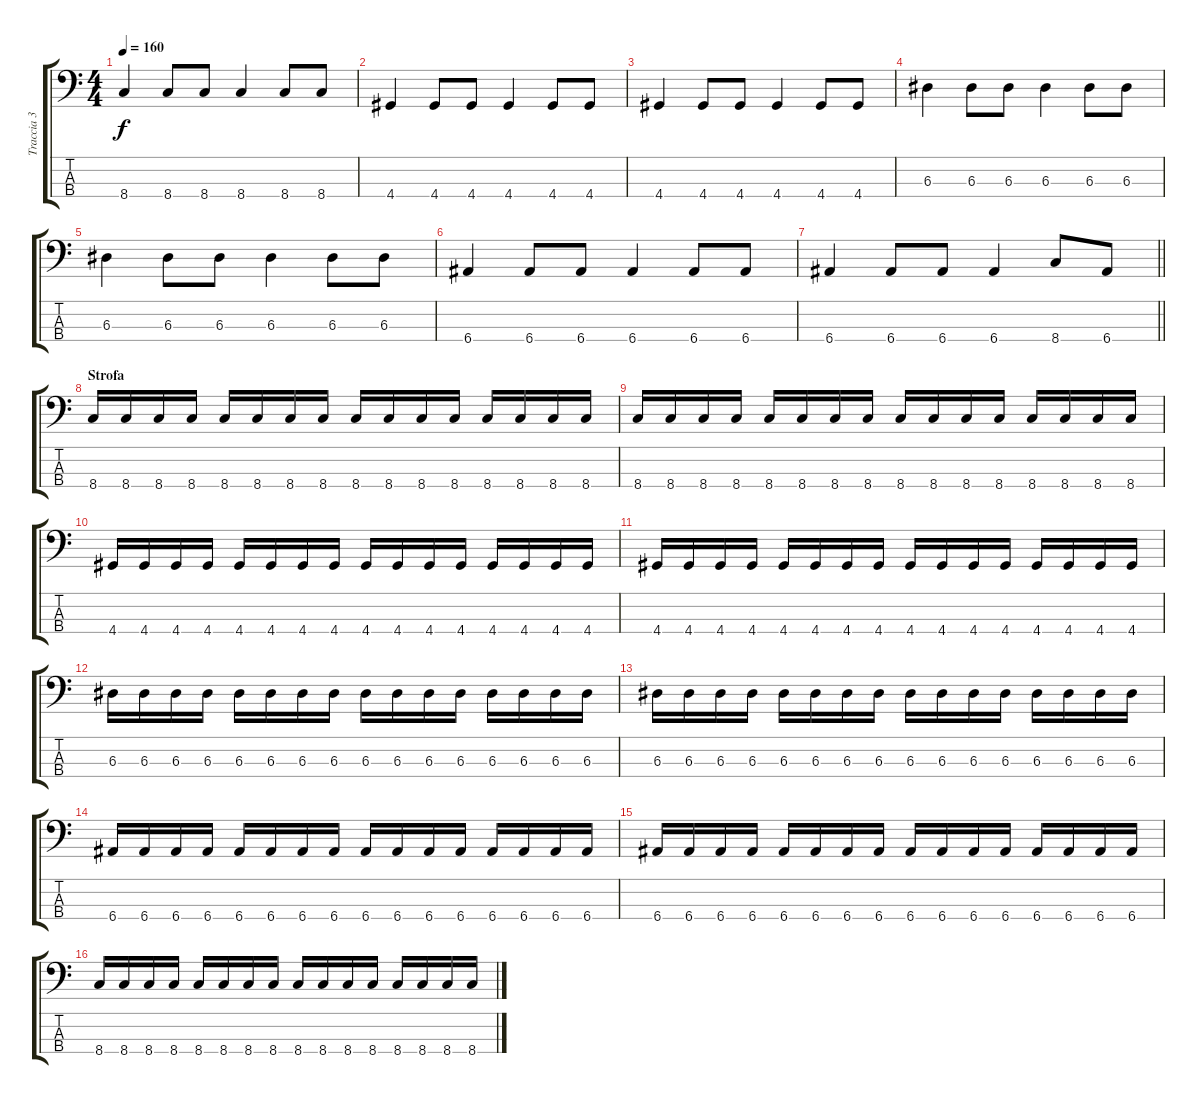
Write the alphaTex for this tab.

\track ("Traccia 3" "Traccia 3") {instrument electricbassfinger}
\staff {score tabs}
\tuning (G2 D2 A1 E1) {hide}
\ts (4 4)
\tempo 160
\clef f4
\ks c
8.4.4{dy f} 8.4.8 8.4.8 8.4.4 8.4.8 8.4.8 |
4.4.4 4.4.8 4.4.8 4.4.4 4.4.8 4.4.8 |
4.4.4 4.4.8 4.4.8 4.4.4 4.4.8 4.4.8 |
6.3.4 6.3.8 6.3.8 6.3.4 6.3.8 6.3.8 |
6.3.4 6.3.8 6.3.8 6.3.4 6.3.8 6.3.8 |
6.4.4 6.4.8 6.4.8 6.4.4 6.4.8 6.4.8 |
\barLineRight lightlight
6.4.4 6.4.8 6.4.8 6.4.4 8.4.8 6.4.8 |
\section ("" "Strofa")
8.4.16 8.4.16 8.4.16 8.4.16 8.4.16 8.4.16 8.4.16 8.4.16 8.4.16 8.4.16 8.4.16 8.4.16 8.4.16 8.4.16 8.4.16 8.4.16 |
8.4.16 8.4.16 8.4.16 8.4.16 8.4.16 8.4.16 8.4.16 8.4.16 8.4.16 8.4.16 8.4.16 8.4.16 8.4.16 8.4.16 8.4.16 8.4.16 |
4.4.16 4.4.16 4.4.16 4.4.16 4.4.16 4.4.16 4.4.16 4.4.16 4.4.16 4.4.16 4.4.16 4.4.16 4.4.16 4.4.16 4.4.16 4.4.16 |
4.4.16 4.4.16 4.4.16 4.4.16 4.4.16 4.4.16 4.4.16 4.4.16 4.4.16 4.4.16 4.4.16 4.4.16 4.4.16 4.4.16 4.4.16 4.4.16 |
6.3.16 6.3.16 6.3.16 6.3.16 6.3.16 6.3.16 6.3.16 6.3.16 6.3.16 6.3.16 6.3.16 6.3.16 6.3.16 6.3.16 6.3.16 6.3.16 |
6.3.16 6.3.16 6.3.16 6.3.16 6.3.16 6.3.16 6.3.16 6.3.16 6.3.16 6.3.16 6.3.16 6.3.16 6.3.16 6.3.16 6.3.16 6.3.16 |
6.4.16 6.4.16 6.4.16 6.4.16 6.4.16 6.4.16 6.4.16 6.4.16 6.4.16 6.4.16 6.4.16 6.4.16 6.4.16 6.4.16 6.4.16 6.4.16 |
6.4.16 6.4.16 6.4.16 6.4.16 6.4.16 6.4.16 6.4.16 6.4.16 6.4.16 6.4.16 6.4.16 6.4.16 6.4.16 6.4.16 6.4.16 6.4.16 |
8.4.16 8.4.16 8.4.16 8.4.16 8.4.16 8.4.16 8.4.16 8.4.16 8.4.16 8.4.16 8.4.16 8.4.16 8.4.16 8.4.16 8.4.16 8.4.16
